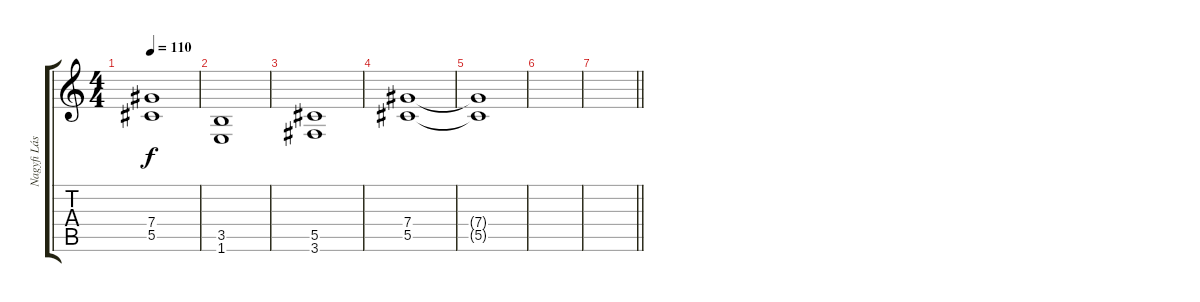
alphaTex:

\track ("Nagyfi László (gitár)" "Nagyfi Lás") {instrument distortionguitar}
\staff {score tabs}
\tuning (Eb4 Bb3 Gb3 Db3 Ab2 Eb2) {hide}
\ts (4 4)
\tempo 110
\clef g2
\ks c
(7.4{t} 5.5{t}).1{dy f} |
(3.5 1.6).1 |
(5.5 3.6).1 |
(7.4 5.5).1 |
(7.4{t} 5.5{t}).1 |
|
\barLineRight lightlight
